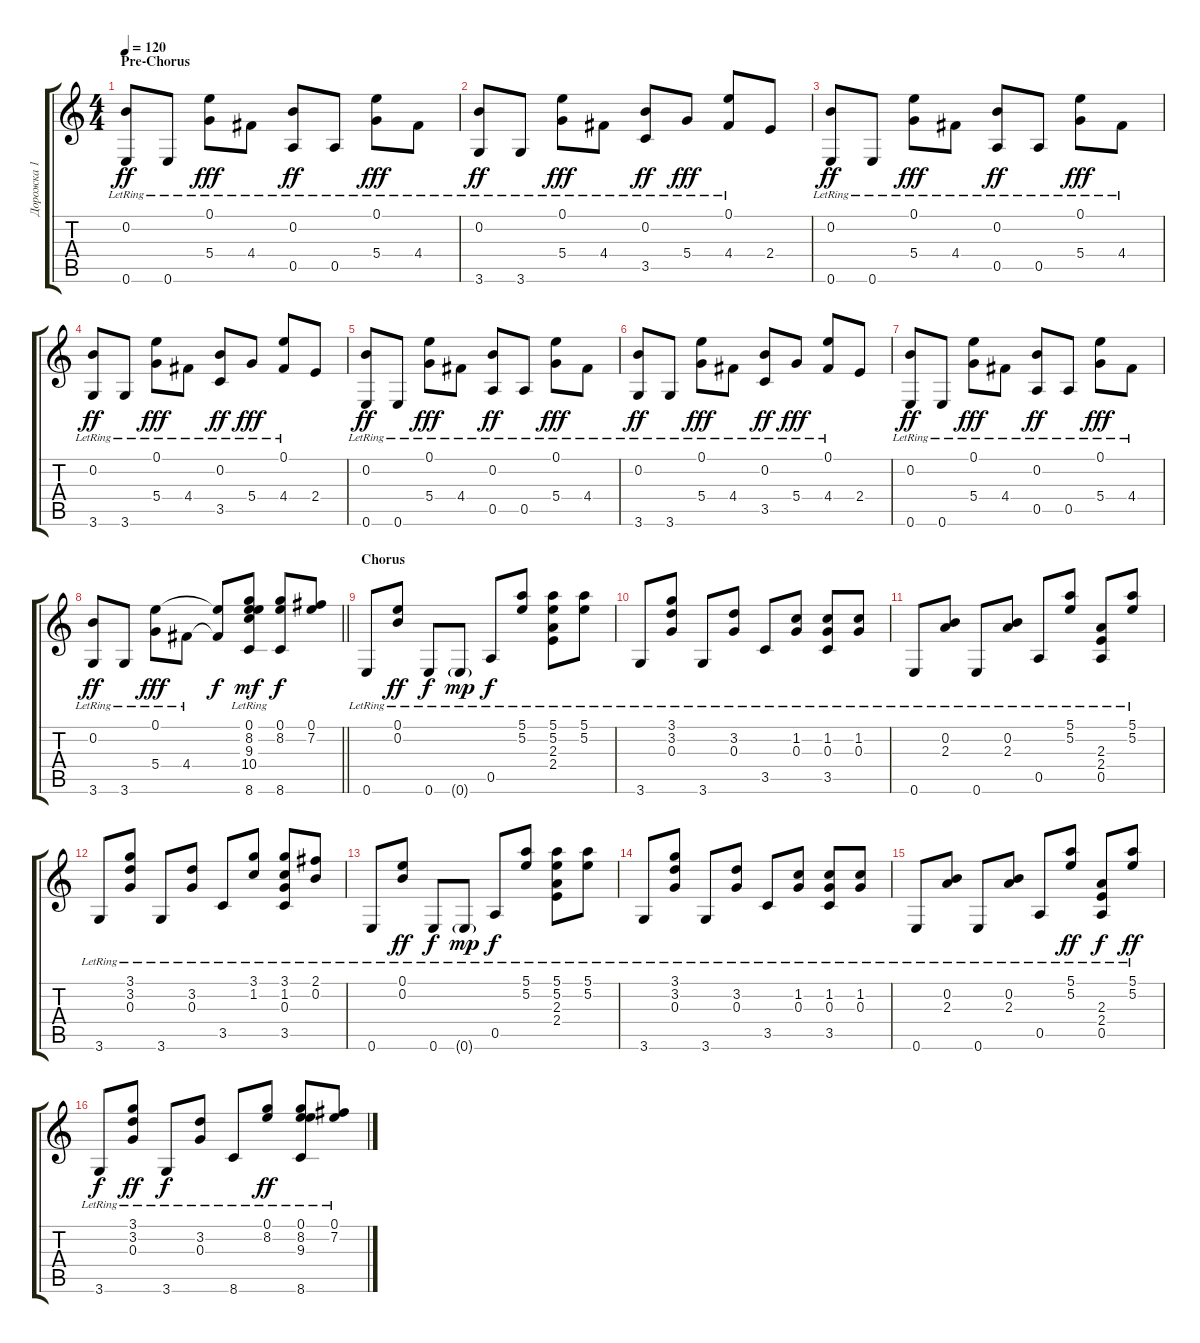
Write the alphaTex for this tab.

\track ("Дорожка 1" "Дорожка 1") {instrument acousticguitarsteel}
\staff {score tabs}
\tuning (E4 B3 G3 D3 A2 E2) {hide}
\ts (4 4)
\section ("" "Pre-Chorus")
\tempo 120
\clef g2
\ks c
(0.2{lr} 0.6{lr}).8{dy ff} 0.6{lr}.8 (0.1{lr} 5.4{lr}).8{dy fff} 4.4{lr}.8 (0.2{lr} 0.5{lr}).8{dy ff} 0.5{lr}.8 (0.1{lr} 5.4{lr}).8{dy fff} 4.4{lr}.8 |
(0.2{lr} 3.6{lr}).8{dy ff} 3.6{lr}.8 (0.1{lr} 5.4{lr}).8{dy fff} 4.4{lr}.8 (0.2{lr} 3.5{lr}).8{dy ff} 5.4{lr}.8{dy fff} (0.1 4.4{lr}).8 2.4.8 |
(0.2{lr} 0.6{lr}).8{dy ff} 0.6{lr}.8 (0.1{lr} 5.4{lr}).8{dy fff} 4.4{lr}.8 (0.2{lr} 0.5{lr}).8{dy ff} 0.5{lr}.8 (0.1{lr} 5.4{lr}).8{dy fff} 4.4{lr}.8 |
(0.2{lr} 3.6{lr}).8{dy ff} 3.6{lr}.8 (0.1{lr} 5.4{lr}).8{dy fff} 4.4{lr}.8 (0.2{lr} 3.5{lr}).8{dy ff} 5.4{lr}.8{dy fff} (0.1 4.4{lr}).8 2.4.8 |
(0.2{lr} 0.6{lr}).8{dy ff} 0.6{lr}.8 (0.1{lr} 5.4{lr}).8{dy fff} 4.4{lr}.8 (0.2{lr} 0.5{lr}).8{dy ff} 0.5{lr}.8 (0.1{lr} 5.4{lr}).8{dy fff} 4.4{lr}.8 |
(0.2{lr} 3.6{lr}).8{dy ff} 3.6{lr}.8 (0.1{lr} 5.4{lr}).8{dy fff} 4.4{lr}.8 (0.2{lr} 3.5{lr}).8{dy ff} 5.4{lr}.8{dy fff} (0.1 4.4{lr}).8 2.4.8 |
(0.2{lr} 0.6{lr}).8{dy ff} 0.6{lr}.8 (0.1{lr} 5.4{lr}).8{dy fff} 4.4{lr}.8 (0.2{lr} 0.5{lr}).8{dy ff} 0.5{lr}.8 (0.1{lr} 5.4{lr}).8{dy fff} 4.4{lr}.8 |
\barLineRight lightlight
(0.2{lr} 3.6{lr}).8{dy ff} 3.6{lr}.8 (0.1{lr} 5.4{lr}).8{dy fff} 4.4{lr}.8 (0.1{t} 4.4{t}).8{dy f} (0.1 8.2{lr} 9.3 10.4 8.6).8{dy mf} (0.1 8.2 8.6).8{dy f} (0.1 7.2).8 |
\section ("" "Chorus")
0.6{lr}.8 (0.1{lr} 0.2{lr}).8{dy ff} 0.6{lr}.8{dy f} 0.6{g lr}.8{dy mp} 0.5{lr}.8{dy f} (5.1{lr} 5.2{lr}).8 (5.1{lr} 5.2{lr} 2.3{lr} 2.4{lr}).8 (5.1{lr} 5.2{lr}).8 |
3.6{lr}.8 (3.1{lr} 3.2{lr} 0.3{lr}).8 3.6{lr}.8 (3.2{lr} 0.3{lr}).8 3.5{lr}.8 (1.2{lr} 0.3{lr}).8 (1.2{lr} 0.3{lr} 3.5{lr}).8 (1.2{lr} 0.3{lr}).8 |
0.6{lr}.8 (0.2{lr} 2.3{lr}).8 0.6{lr}.8 (0.2{lr} 2.3{lr}).8 0.5{lr}.8 (5.1{lr} 5.2{lr}).8 (2.3{lr} 2.4{lr} 0.5{lr}).8 (5.1{lr} 5.2{lr}).8 |
3.6{lr}.8 (3.1{lr} 3.2{lr} 0.3{lr}).8 3.6{lr}.8 (3.2{lr} 0.3{lr}).8 3.5{lr}.8 (3.1 1.2{lr}).8 (3.1 1.2{lr} 0.3{lr} 3.5{lr}).8 (2.1 0.2{lr}).8 |
0.6{lr}.8 (0.1{lr} 0.2{lr}).8{dy ff} 0.6{lr}.8{dy f} 0.6{g lr}.8{dy mp} 0.5{lr}.8{dy f} (5.1{lr} 5.2{lr}).8 (5.1{lr} 5.2{lr} 2.3{lr} 2.4{lr}).8 (5.1{lr} 5.2{lr}).8 |
3.6{lr}.8 (3.1{lr} 3.2{lr} 0.3{lr}).8 3.6{lr}.8 (3.2{lr} 0.3{lr}).8 3.5{lr}.8 (1.2{lr} 0.3{lr}).8 (1.2{lr} 0.3{lr} 3.5{lr}).8 (1.2{lr} 0.3{lr}).8 |
0.6{lr}.8 (0.2{lr} 2.3{lr}).8 0.6{lr}.8 (0.2{lr} 2.3{lr}).8 0.5{lr}.8 (5.1{lr} 5.2{lr}).8{dy ff} (2.3{lr} 2.4{lr} 0.5{lr}).8{dy f} (5.1{lr} 5.2{lr}).8{dy ff} |
3.6{lr}.8{dy f} (3.1{lr} 3.2{lr} 0.3{lr}).8{dy ff} 3.6{lr}.8{dy f} (3.2{lr} 0.3{lr}).8 8.6{lr}.8 (0.1{lr} 8.2{lr}).8{dy ff} (0.1{lr} 8.2{lr} 9.3{lr} 8.6{lr}).8 (0.1{lr} 7.2{lr}).8
